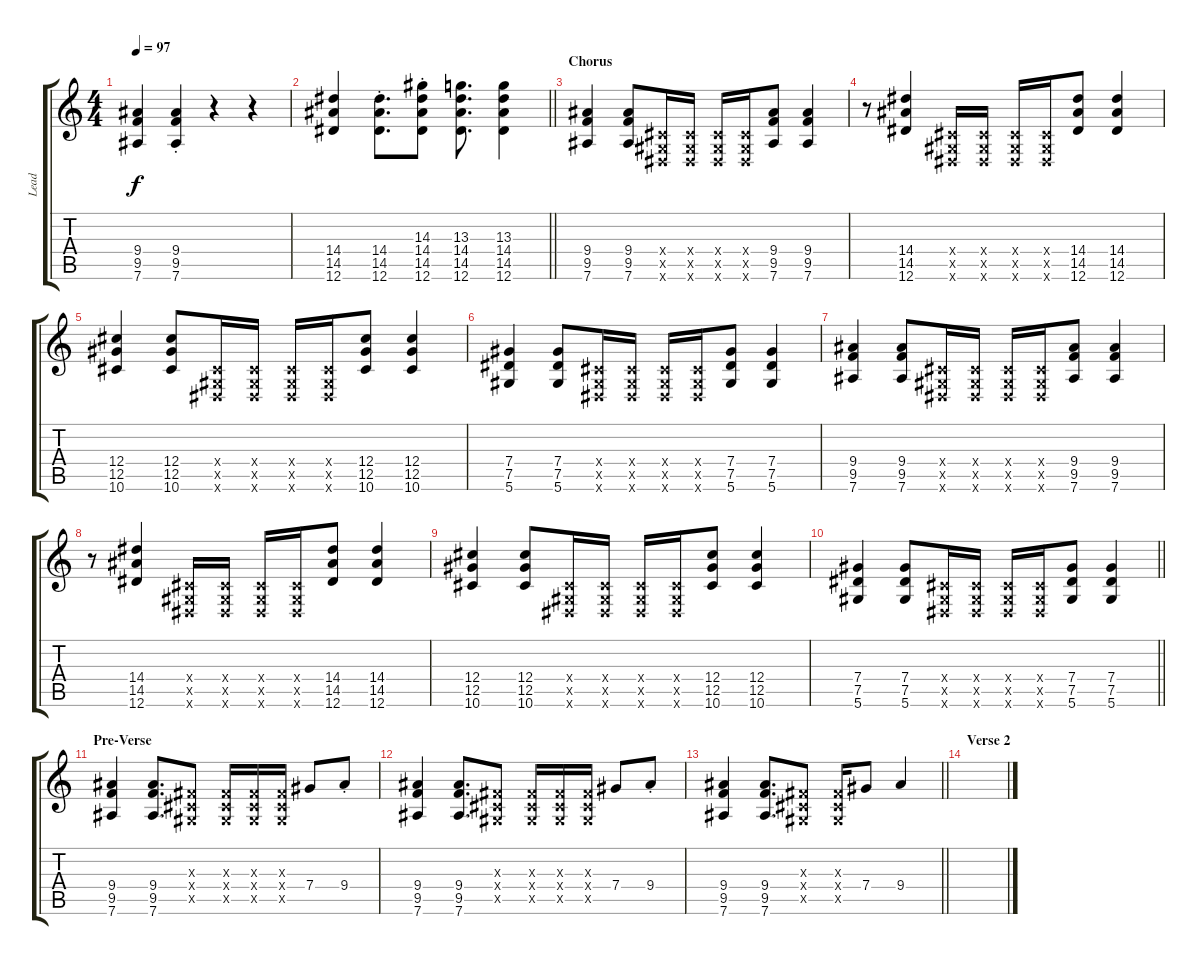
\track ("Lead" "Lead") {instrument overdrivenguitar}
\staff {score tabs}
\tuning (Eb4 Bb3 Gb3 Db3 Ab2 Eb2) {hide}
\ts (4 4)
\tempo 97
\clef g2
\ks c
(9.4 9.5 7.6).4{dy f} (9.4{st} 9.5{st} 7.6{st}).4 r.4 r.4 |
\barLineRight lightlight
(14.4 14.5 12.6).4 (14.4{st} 14.5{st} 12.6{st}).8{d} (14.3{st} 14.4{st} 14.5{st} 12.6{st}).8 (13.3 14.4 14.5 12.6).8{d} (13.3 14.4 14.5 12.6).4 |
\section ("" "Chorus")
(9.4 9.5 7.6).4 (9.4 9.5 7.6).8 (0.4{x} 0.5{x} 0.6{x}).16 (0.4{x} 0.5{x} 0.6{x}).16 (0.4{x} 0.5{x} 0.6{x}).16 (0.4{x} 0.5{x} 0.6{x}).16 (9.4 9.5 7.6).8 (9.4 9.5 7.6).4 |
r.8 (14.4 14.5 12.6).4 (0.4{x} 0.5{x} 0.6{x}).16 (0.4{x} 0.5{x} 0.6{x}).16 (0.4{x} 0.5{x} 0.6{x}).16 (0.4{x} 0.5{x} 0.6{x}).16 (14.4 14.5 12.6).8 (14.4 14.5 12.6).4 |
(12.4 12.5 10.6).4 (12.4 12.5 10.6).8 (0.4{x} 0.5{x} 0.6{x}).16 (0.4{x} 0.5{x} 0.6{x}).16 (0.4{x} 0.5{x} 0.6{x}).16 (0.4{x} 0.5{x} 0.6{x}).16 (12.4 12.5 10.6).8 (12.4 12.5 10.6).4 |
(7.4 7.5 5.6).4 (7.4 7.5 5.6).8 (0.4{x} 0.5{x} 0.6{x}).16 (0.4{x} 0.5{x} 0.6{x}).16 (0.4{x} 0.5{x} 0.6{x}).16 (0.4{x} 0.5{x} 0.6{x}).16 (7.4 7.5 5.6).8 (7.4 7.5 5.6).4 |
(9.4 9.5 7.6).4 (9.4 9.5 7.6).8 (0.4{x} 0.5{x} 0.6{x}).16 (0.4{x} 0.5{x} 0.6{x}).16 (0.4{x} 0.5{x} 0.6{x}).16 (0.4{x} 0.5{x} 0.6{x}).16 (9.4 9.5 7.6).8 (9.4 9.5 7.6).4 |
r.8 (14.4 14.5 12.6).4 (0.4{x} 0.5{x} 0.6{x}).16 (0.4{x} 0.5{x} 0.6{x}).16 (0.4{x} 0.5{x} 0.6{x}).16 (0.4{x} 0.5{x} 0.6{x}).16 (14.4 14.5 12.6).8 (14.4 14.5 12.6).4 |
(12.4 12.5 10.6).4 (12.4 12.5 10.6).8 (0.4{x} 0.5{x} 0.6{x}).16 (0.4{x} 0.5{x} 0.6{x}).16 (0.4{x} 0.5{x} 0.6{x}).16 (0.4{x} 0.5{x} 0.6{x}).16 (12.4 12.5 10.6).8 (12.4 12.5 10.6).4 |
\barLineRight lightlight
(7.4 7.5 5.6).4 (7.4 7.5 5.6).8 (0.4{x} 0.5{x} 0.6{x}).16 (0.4{x} 0.5{x} 0.6{x}).16 (0.4{x} 0.5{x} 0.6{x}).16 (0.4{x} 0.5{x} 0.6{x}).16 (7.4 7.5 5.6).8 (7.4 7.5 5.6).4 |
\section ("" "Pre-Verse")
(9.4 9.5 7.6).4 (9.4 9.5 7.6).8{d} (0.3{x} 0.4{x} 0.5{x}).8 (0.3{x} 0.4{x} 0.5{x}).16 (0.3{x} 0.4{x} 0.5{x}).16 (0.3{x} 0.4{x} 0.5{x}).16 7.4.8 9.4{st}.8 |
(9.4 9.5 7.6).4 (9.4 9.5 7.6).8{d} (0.3{x} 0.4{x} 0.5{x}).8 (0.3{x} 0.4{x} 0.5{x}).16 (0.3{x} 0.4{x} 0.5{x}).16 (0.3{x} 0.4{x} 0.5{x}).16 7.4.8 9.4{st}.8 |
\barLineRight lightlight
(9.4 9.5 7.6).4 (9.4 9.5 7.6).8{d} (0.3{x} 0.4{x} 0.5{x}).8 (0.3{x} 0.4{x} 0.5{x}).16 7.4.8 9.4.4 |
\section ("" "Verse 2")
